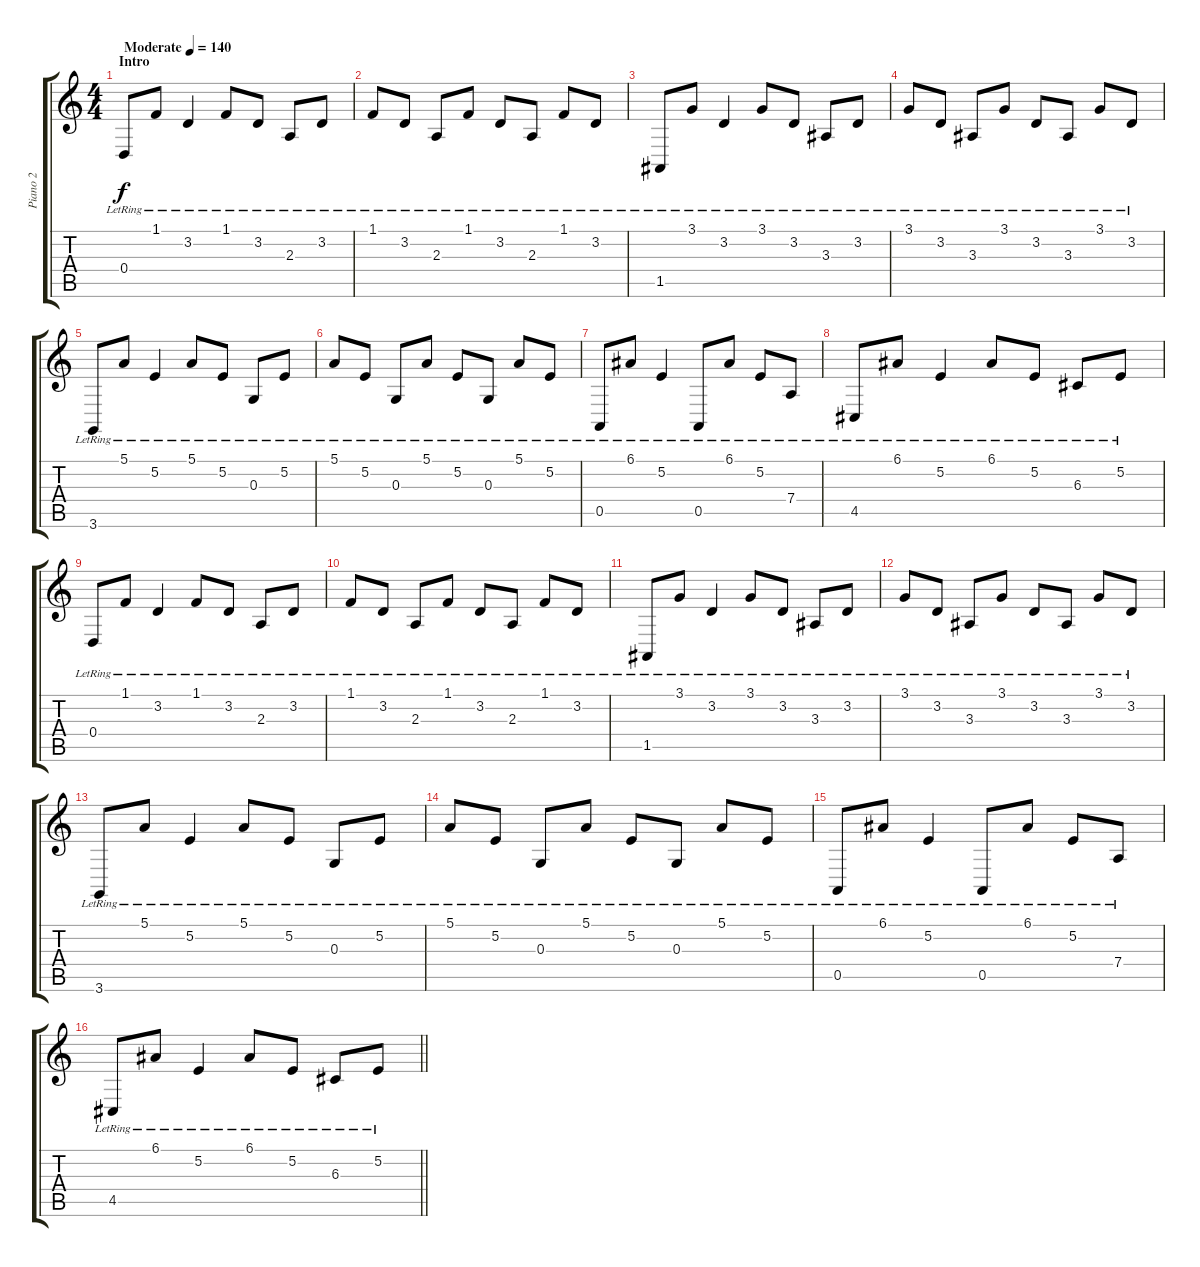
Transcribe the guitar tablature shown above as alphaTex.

\track ("Piano 2" "Piano 2") {instrument brightacousticpiano}
\staff {score tabs}
\tuning (E4 B3 G3 D3 A2 E2) {hide}
\ts (4 4)
\section ("" "Intro")
\tempo (140 "Moderate")
\clef g2
\ks c
0.4{lr}.8{dy f instrument brightacousticpiano} 1.1{lr}.8 3.2{lr}.4 1.1{lr}.8 3.2{lr}.8 2.3{lr}.8 3.2{lr}.8 |
1.1{lr}.8 3.2{lr}.8 2.3{lr}.8 1.1{lr}.8 3.2{lr}.8 2.3{lr}.8 1.1{lr}.8 3.2{lr}.8 |
1.5{lr}.8 3.1{lr}.8 3.2{lr}.4 3.1{lr}.8 3.2{lr}.8 3.3{lr}.8 3.2{lr}.8 |
3.1{lr}.8 3.2{lr}.8 3.3{lr}.8 3.1{lr}.8 3.2{lr}.8 3.3{lr}.8 3.1{lr}.8 3.2{lr}.8 |
3.6{lr}.8 5.1{lr}.8 5.2{lr}.4 5.1{lr}.8 5.2{lr}.8 0.3{lr}.8 5.2{lr}.8 |
5.1{lr}.8 5.2{lr}.8 0.3{lr}.8 5.1{lr}.8 5.2{lr}.8 0.3{lr}.8 5.1{lr}.8 5.2{lr}.8 |
0.5{lr}.8 6.1{lr}.8 5.2{lr}.4 0.5{lr}.8 6.1{lr}.8 5.2{lr}.8 7.4{lr}.8 |
4.5{lr}.8 6.1{lr}.8 5.2{lr}.4 6.1{lr}.8 5.2{lr}.8 6.3{lr}.8 5.2{lr}.8 |
0.4{lr}.8 1.1{lr}.8 3.2{lr}.4 1.1{lr}.8 3.2{lr}.8 2.3{lr}.8 3.2{lr}.8 |
1.1{lr}.8 3.2{lr}.8 2.3{lr}.8 1.1{lr}.8 3.2{lr}.8 2.3{lr}.8 1.1{lr}.8 3.2{lr}.8 |
1.5{lr}.8 3.1{lr}.8 3.2{lr}.4 3.1{lr}.8 3.2{lr}.8 3.3{lr}.8 3.2{lr}.8 |
3.1{lr}.8 3.2{lr}.8 3.3{lr}.8 3.1{lr}.8 3.2{lr}.8 3.3{lr}.8 3.1{lr}.8 3.2{lr}.8 |
3.6{lr}.8 5.1{lr}.8 5.2{lr}.4 5.1{lr}.8 5.2{lr}.8 0.3{lr}.8 5.2{lr}.8 |
5.1{lr}.8 5.2{lr}.8 0.3{lr}.8 5.1{lr}.8 5.2{lr}.8 0.3{lr}.8 5.1{lr}.8 5.2{lr}.8 |
0.5{lr}.8 6.1{lr}.8 5.2{lr}.4 0.5{lr}.8 6.1{lr}.8 5.2{lr}.8 7.4{lr}.8 |
\barLineRight lightlight
4.5{lr}.8 6.1{lr}.8 5.2{lr}.4 6.1{lr}.8 5.2{lr}.8 6.3{lr}.8 5.2{lr}.8
